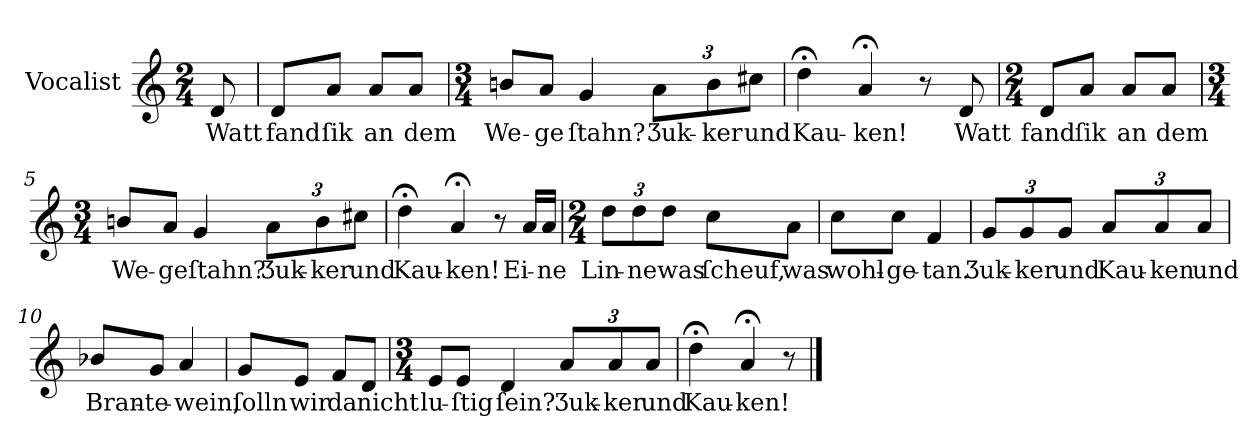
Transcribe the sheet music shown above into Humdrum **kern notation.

**kern	**text
*part1	*part1
*staff1	*staff1
*I"Vocalist	*
*k[]	*
*M2/4	*
=	=
8d	Watt
=1	=1
8dL	fand
8aJ	ſik
8aL	an
8aJ	dem
=2	=2
*M3/4	*
8bnL	We-
8aJ	-ge
4g	ſtahn?
12aL	Ʒuk-
12b	-ker
12cc#XJ	und
=3	=3
4dd;<	Kau-
4a;<	-ken!
8r	.
8d	Watt
=4	=4
*M2/4	*
8dL	fand
8aJ	ſik
8aL	an
8aJ	dem
=5	=5
*M3/4	*
8bnL	We-
8aJ	-ge
4g	ſtahn?
12aL	Ʒuk-
12b	-ker
12cc#XJ	und
=6	=6
4dd;<	Kau-
4a;<	-ken!
8r	.
16aLL	Ei-
16aJJ	-ne
=7	=7
*M2/4	*
12ddL	Lin-
12dd	-ne
12ddJ	was
8ccL	ſcheuf,
8aJ	was
=8	=8
8ccL	wohl-
8ccJ	-ge-
4f	-tan.
=9	=9
12gL	Ʒuk-
12g	-ker
12gJ	und
12aL	Kau-
12a	-ken
12aJ	und
=10	=10
8b-XL	Bran-
8gJ	-te-
4a	-wein,
=11	=11
8gL	ſolln
8eJ	wir
8fL	da
8dJ	nicht
=12	=12
*M3/4	*
8eL	lu-
8eJ	-ſtig
4d	ſein?
12aL	Ʒuk-
12a	-ker
12aJ	und
=13	=13
4dd;<	Kau-
4a;<	-ken!
8r	.
==	==
*-	*-
